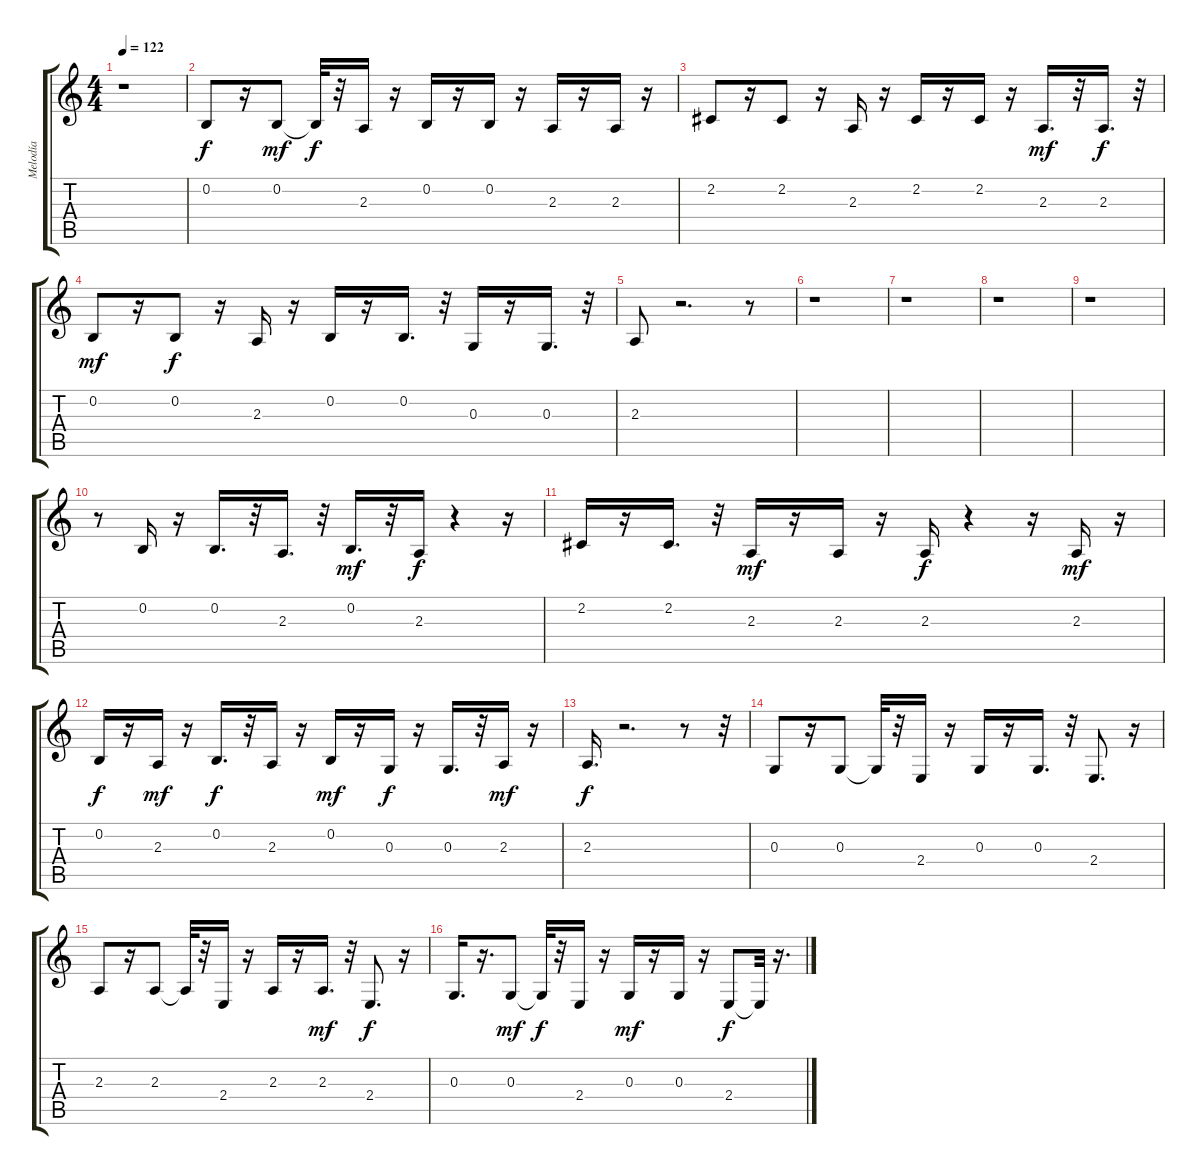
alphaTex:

\track ("Melodía" "Melodía") {instrument clavinet}
\staff {score tabs}
\tuning (E4 B3 G3 D3 A2 E2) {hide}
\ts (4 4)
\tempo 122
\clef g2
\ks c
r.1{dy f} |
0.2.8 r.16 0.2.8{dy mf} 0.2{t}.32{dy f} r.32 2.3.16 r.16 0.2.16 r.16 0.2.16 r.16 2.3.16 r.16 2.3.16 r.16 |
2.2.8 r.16 2.2.8 r.16 2.3.16 r.16 2.2.16 r.16 2.2.16 r.16 2.3.16{d dy mf} r.32 2.3.16{d dy f} r.32 |
0.2.8{dy mf} r.16 0.2.8{dy f} r.16 2.3.16 r.16 0.2.16 r.16 0.2.16{d} r.32 0.3.16 r.16 0.3.16{d} r.32 |
2.3.8 r.2{d} r.8 |
r.1 |
r.1 |
r.1 |
r.1 |
r.8 0.2.16 r.16 0.2.16{d} r.32 2.3.16{d} r.32 0.2.16{d dy mf} r.32 2.3.16{dy f} r.4 r.16 |
2.2.16 r.16 2.2.16{d} r.32 2.3.16{dy mf} r.16 2.3.16 r.16 2.3.16{dy f} r.4 r.16 2.3.16{dy mf} r.16 |
0.2.16{dy f} r.16 2.3.16{dy mf} r.16 0.2.16{d dy f} r.32 2.3.16 r.16 0.2.16{dy mf} r.16 0.3.16{dy f} r.16 0.3.16{d} r.32 2.3.16{dy mf} r.16 |
2.3.16{d dy f} r.2{d} r.8 r.32 |
0.3.8 r.16 0.3.8 0.3{t}.32 r.32 2.4.16 r.16 0.3.16 r.16 0.3.16{d} r.32 2.4.8{d} r.16 |
2.3.8 r.16 2.3.8 2.3{t}.32 r.32 2.4.16 r.16 2.3.16 r.16 2.3.16{d dy mf} r.32 2.4.8{d dy f} r.16 |
0.3.16{d} r.16{d} 0.3.8{dy mf} 0.3{t}.32{dy f} r.32 2.4.16 r.16 0.3.16{dy mf} r.16 0.3.16 r.16 2.4.8{dy f} 2.4{t}.32 r.16{d}
